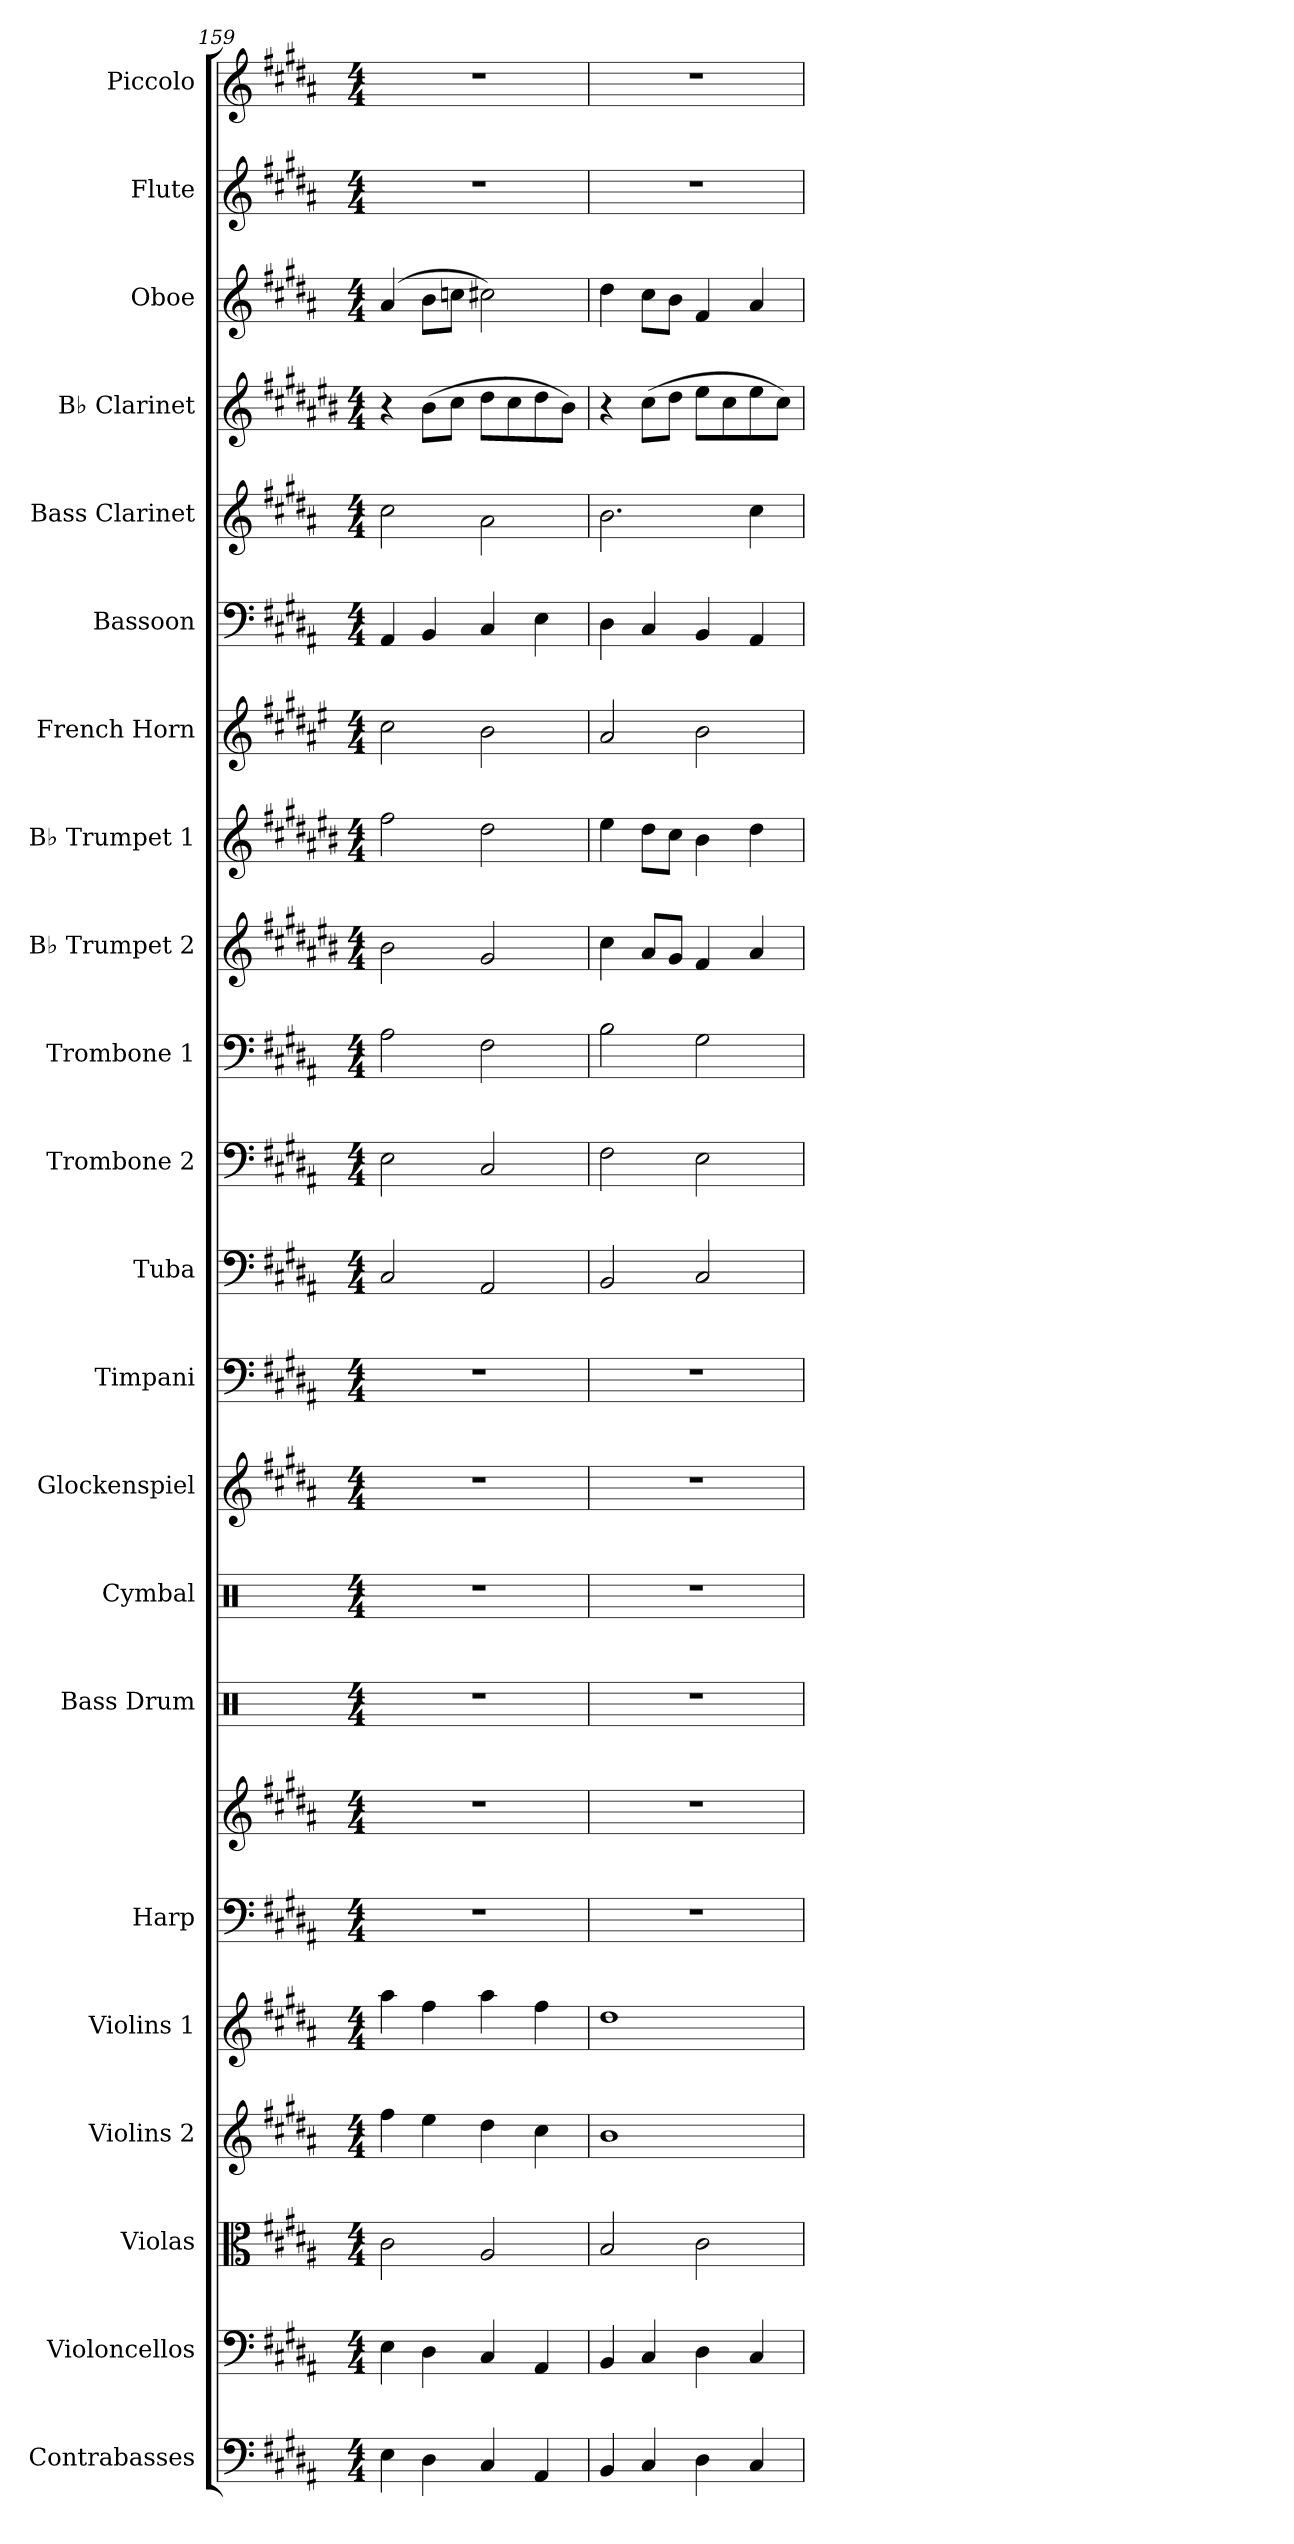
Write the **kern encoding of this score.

**kern	**kern	**kern	**kern	**kern	**kern	**kern	**kern	**kern	**kern	**kern	**kern	**kern	**kern	**kern	**kern	**kern	**kern	**kern	**kern	**kern	**kern	**kern
*part22	*part21	*part20	*part19	*part18	*part17	*part17	*part16	*part15	*part14	*part13	*part12	*part11	*part10	*part9	*part8	*part7	*part6	*part5	*part4	*part3	*part2	*part1
*staff23	*staff22	*staff21	*staff20	*staff19	*staff18	*staff17	*staff16	*staff15	*staff14	*staff13	*staff12	*staff11	*staff10	*staff9	*staff8	*staff7	*staff6	*staff5	*staff4	*staff3	*staff2	*staff1
*I"Contrabasses	*I"Violoncellos	*I"Violas	*I"Violins 2	*I"Violins 1	*I"Harp	*	*I"Bass Drum	*I"Cymbal	*I"Glockenspiel	*I"Timpani	*I"Tuba	*I"Trombone 2	*I"Trombone 1	*I"B♭ Trumpet 2	*I"B♭ Trumpet 1	*I"French Horn	*I"Bassoon	*I"Bass Clarinet	*I"B♭ Clarinet	*I"Oboe	*I"Flute	*I"Piccolo
*I'Cbs.	*I'Vcs.	*I'Vlas.	*I'Vlns. 2	*I'Vlns. 1	*I'Hrp.	*	*I'B. Dr.	*I'Cym.	*I'Glock.	*I'Timp.	*I'Tba.	*I'Tbn. 2	*I'Tbn. 1	*I'B♭ Tpt. 2	*I'B♭ Tpt. 1	*I'F Hn.	*I'Bsn.	*I'B. Cl.	*I'B♭ Cl.	*I'Ob.	*I'Fl.	*I'Picc.
*clefF4	*clefF4	*clefC3	*clefG2	*clefG2	*clefF4	*clefG2	*clefX	*clefX	*clefG2	*clefF4	*clefF4	*clefF4	*clefF4	*clefG2	*clefG2	*clefG2	*clefF4	*clefG2	*clefG2	*clefG2	*clefG2	*clefG2
*ITrd7c12	*	*	*	*	*	*	*	*	*ITrd-14c-24	*	*	*	*	*ITrd1c2	*ITrd1c2	*ITrd4c7	*	*ITrd8c14	*ITrd1c2	*	*	*ITrd-7c-12
*k[f#c#g#d#a#]	*k[f#c#g#d#a#]	*k[f#c#g#d#a#]	*k[f#c#g#d#a#]	*k[f#c#g#d#a#]	*k[f#c#g#d#a#]	*k[f#c#g#d#a#]	*k[]	*k[]	*k[f#c#g#d#a#]	*k[f#c#g#d#a#]	*k[f#c#g#d#a#]	*k[f#c#g#d#a#]	*k[f#c#g#d#a#]	*k[f#c#g#d#a#]	*k[f#c#g#d#a#]	*k[f#c#g#d#a#]	*k[f#c#g#d#a#]	*k[f#c#g#d#a#]	*k[f#c#g#d#a#]	*k[f#c#g#d#a#]	*k[f#c#g#d#a#]	*k[f#c#g#d#a#]
*M4/4	*M4/4	*M4/4	*M4/4	*M4/4	*M4/4	*M4/4	*M4/4	*M4/4	*M4/4	*M4/4	*M4/4	*M4/4	*M4/4	*M4/4	*M4/4	*M4/4	*M4/4	*M4/4	*M4/4	*M4/4	*M4/4	*M4/4
=159	=159	=159	=159	=159	=159	=159	=159	=159	=159	=159	=159	=159	=159	=159	=159	=159	=159	=159	=159	=159	=159	=159
4EE\	4E\	2c#\	4ff#\	4aa#\	1r	1r	1r	1r	1r	1r	2C#/	2E\	2A#\	2a#\	2ee\	2f#\	4AA#/	2c#\	4r	(>4a#/	1r	1r
4DD#\	4D#\	.	4ee\	4ff#\	.	.	.	.	.	.	.	.	.	.	.	.	4BB/	.	(>8a#\L	8b\L	.	.
.	.	.	.	.	.	.	.	.	.	.	.	.	.	.	.	.	.	.	8b\J	8ccn\J	.	.
4CC#/	4C#/	2A#/	4dd#\	4aa#\	.	.	.	.	.	.	2AA#/	2C#/	2F#\	2f#/	2cc#\	2e\	4C#/	2A#\	8cc#\L	2cc#X\)	.	.
.	.	.	.	.	.	.	.	.	.	.	.	.	.	.	.	.	.	.	8b\	.	.	.
4AAA#/	4AA#/	.	4cc#\	4ff#\	.	.	.	.	.	.	.	.	.	.	.	.	4E\	.	8cc#\	.	.	.
.	.	.	.	.	.	.	.	.	.	.	.	.	.	.	.	.	.	.	8a#\J)	.	.	.
=160	=160	=160	=160	=160	=160	=160	=160	=160	=160	=160	=160	=160	=160	=160	=160	=160	=160	=160	=160	=160	=160	=160
4BBB/	4BB/	2B/	1b	1dd#	1r	1r	1r	1r	1r	1r	2BB/	2F#\	2B\	4b\	4dd#\	2d#/	4D#\	2.B\	4r	4dd#\	1r	1r
4CC#/	4C#/	.	.	.	.	.	.	.	.	.	.	.	.	8g#/L	8cc#\L	.	4C#/	.	(>8b\L	8cc#\L	.	.
.	.	.	.	.	.	.	.	.	.	.	.	.	.	8f#/J	8b\J	.	.	.	8cc#\J	8b\J	.	.
4DD#\	4D#\	2c#\	.	.	.	.	.	.	.	.	2C#/	2E\	2G#\	4e/	4a#\	2e\	4BB/	.	8dd#\L	4f#/	.	.
.	.	.	.	.	.	.	.	.	.	.	.	.	.	.	.	.	.	.	8b\	.	.	.
4CC#/	4C#/	.	.	.	.	.	.	.	.	.	.	.	.	4g#/	4cc#\	.	4AA#/	4c#\	8dd#\	4a#/	.	.
.	.	.	.	.	.	.	.	.	.	.	.	.	.	.	.	.	.	.	8b\J)	.	.	.
=	=	=	=	=	=	=	=	=	=	=	=	=	=	=	=	=	=	=	=	=	=	=
*-	*-	*-	*-	*-	*-	*-	*-	*-	*-	*-	*-	*-	*-	*-	*-	*-	*-	*-	*-	*-	*-	*-
